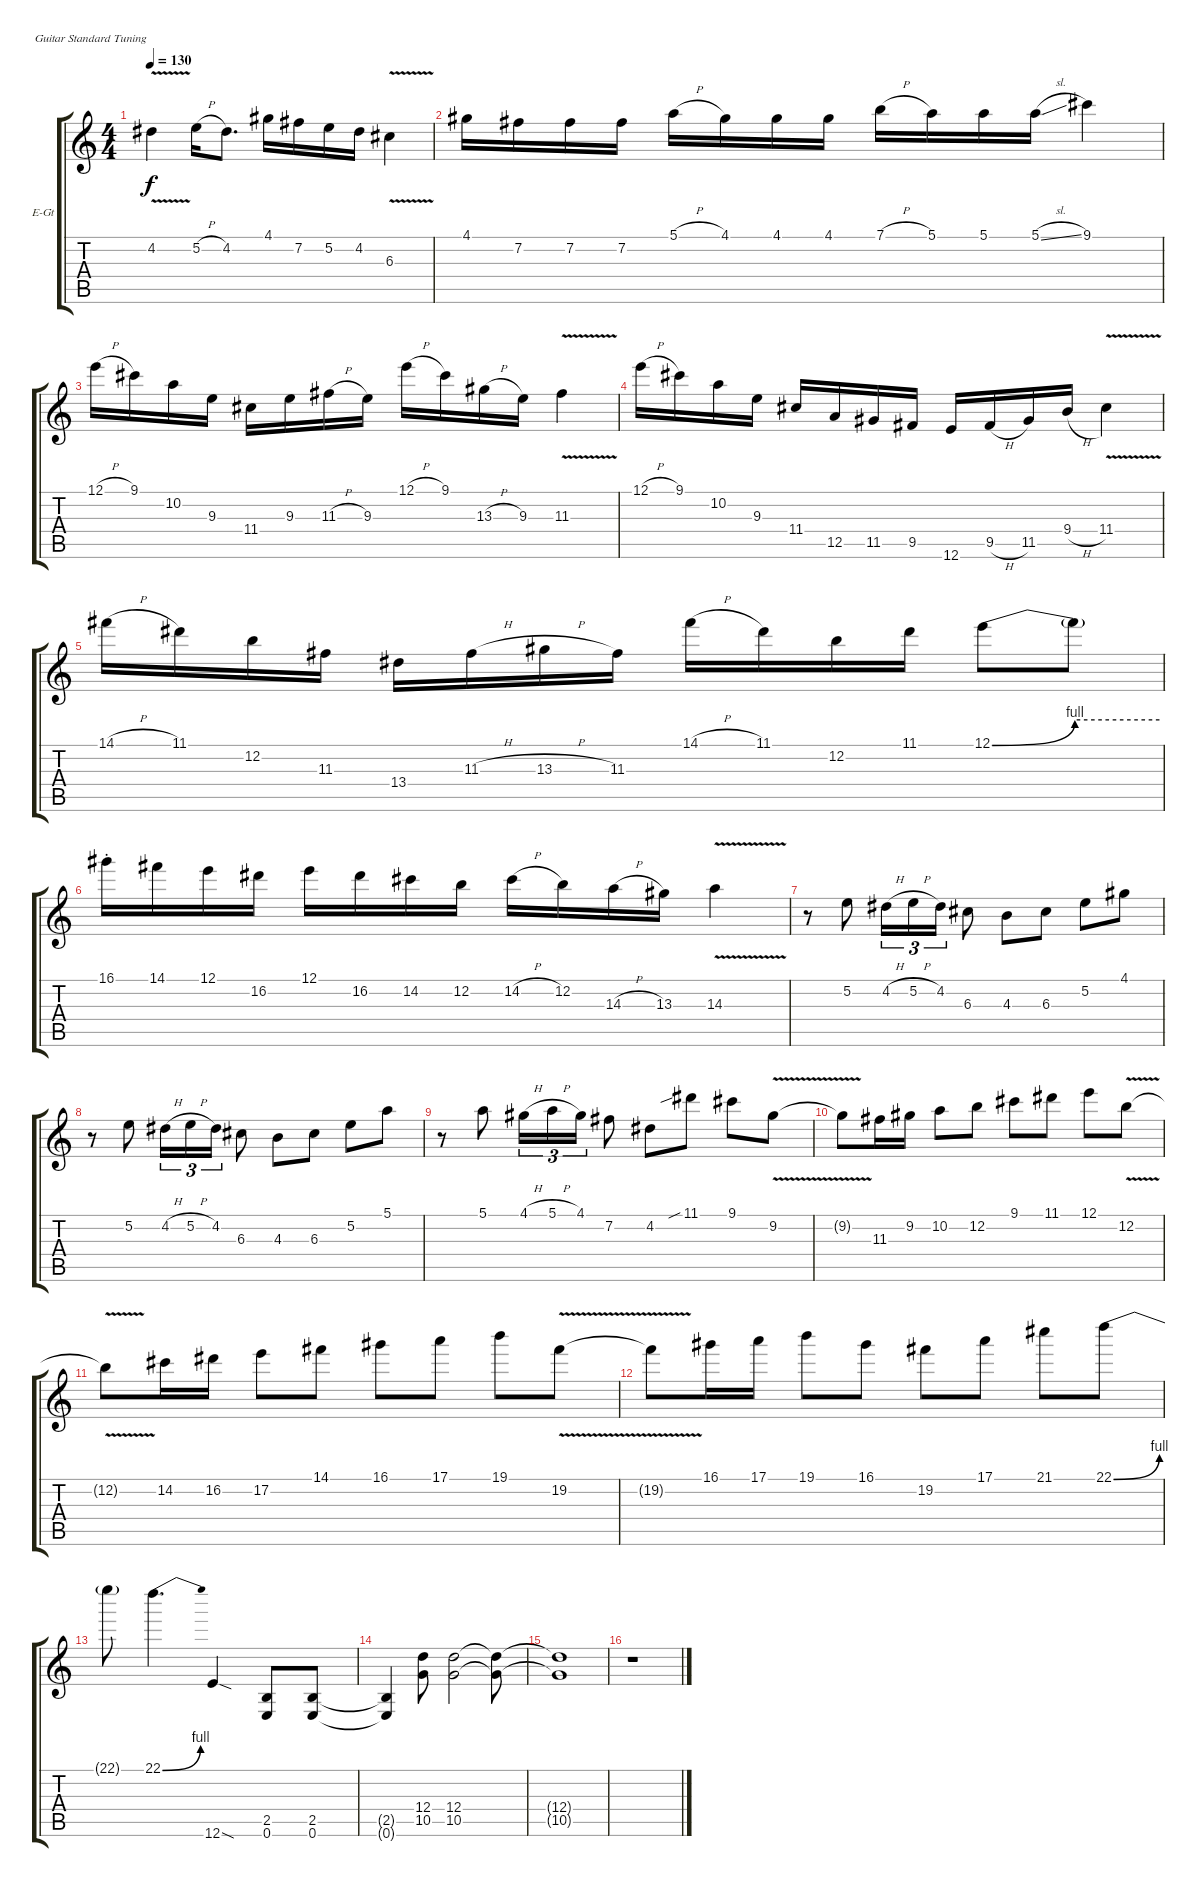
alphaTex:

\defaultSystemsLayout 4
\bracketExtendMode groupsimilarinstruments
\firstSystemTrackNameOrientation horizontal
\otherSystemsTrackNameOrientation horizontal
\track ("Wolf Hoffmann" "E-Gt") {instrument distortionguitar}
\staff {score tabs}
\tuning (E4 B3 G3 D3 A2 E2)
\ts (4 4)
\tempo 130
\clef g2
\ks c
4.2{v}.4{dy f} 5.2{h}.16 4.2.8{d} 4.1.16 7.2.16 5.2.16 4.2.16 6.3{v}.4 |
4.1.16 7.2.16 7.2.16 7.2.16 5.1{h}.16 4.1.16 4.1.16 4.1.16 7.1{h}.16 5.1.16 5.1.16 5.1{sl}.16 9.1.4 |
12.1{h}.16 9.1.16 10.2.16 9.3.16 11.4.16 9.3.16 11.3{h}.16 9.3.16 12.1{h}.16 9.1.16 13.3{h}.16 9.3.16 11.3{v}.4 |
12.1{h}.16 9.1.16 10.2.16 9.3.16 11.4.16 12.5.16 11.5.16 9.5.16 12.6.16 9.5{h}.16 11.5.16 9.4{h}.16 11.4{v}.4 |
14.1{h}.16 11.1.16 12.2.16 11.3.16 13.4.16 11.3{h}.16 13.3{h}.16 11.3.16 14.1{h}.16 11.1.16 12.2.16 11.1.16 12.1{be (bend 0 0 60 4)}.8 12.1{be (hold 0 4 60 4) t}.8 |
16.1{st}.16 14.1.16 12.1.16 16.2.16 12.1.16 16.2.16 14.2.16 12.2.16 14.2{h}.16 12.2.16 14.3{h}.16 13.3.16 14.3{v}.4 |
r.8 5.2.8 4.2{h}.16{tu (3 2)} 5.2{h}.16{tu (3 2)} 4.2.16{tu (3 2)} 6.3.8 4.3.8 6.3.8 5.2.8 4.1.8 |
r.8 5.2.8 4.2{h}.16{tu (3 2)} 5.2{h}.16{tu (3 2)} 4.2.16{tu (3 2)} 6.3.8 4.3.8 6.3.8 5.2.8 5.1.8 |
r.8 5.1.8 4.1{h}.16{tu (3 2)} 5.1{h}.16{tu (3 2)} 4.1.16{tu (3 2)} 7.2.8 4.2.8 11.1{sib}.8 9.1.8 9.2{v}.8 |
9.2{v t}.8 11.3.16 9.2.16 10.2.8 12.2.8 9.1.8 11.1.8 12.1.8 12.2{v}.8 |
12.2{v t}.8 14.2.16 16.2.16 17.2.8 14.1.8 16.1.8 17.1.8 19.1.8 19.2{v}.8 |
19.2{v t}.8 16.1.16 17.1.16 19.1.8 16.1.8 19.2.8 17.1.8 21.1.8 22.1{be (bend 0 0 30 4)}.8 |
22.1{t}.8 22.1{be (bend 0 0 15 4)}.4{d} 12.6{sod}.4 (2.5 0.6).8 (2.5 0.6).8 |
(2.5{t} 0.6{t}).4 (12.4 10.5).8 (10.5 12.4).2 (10.5{t} 12.4{t}).8 |
(12.4{t} 10.5{t}).1 |
r.1
